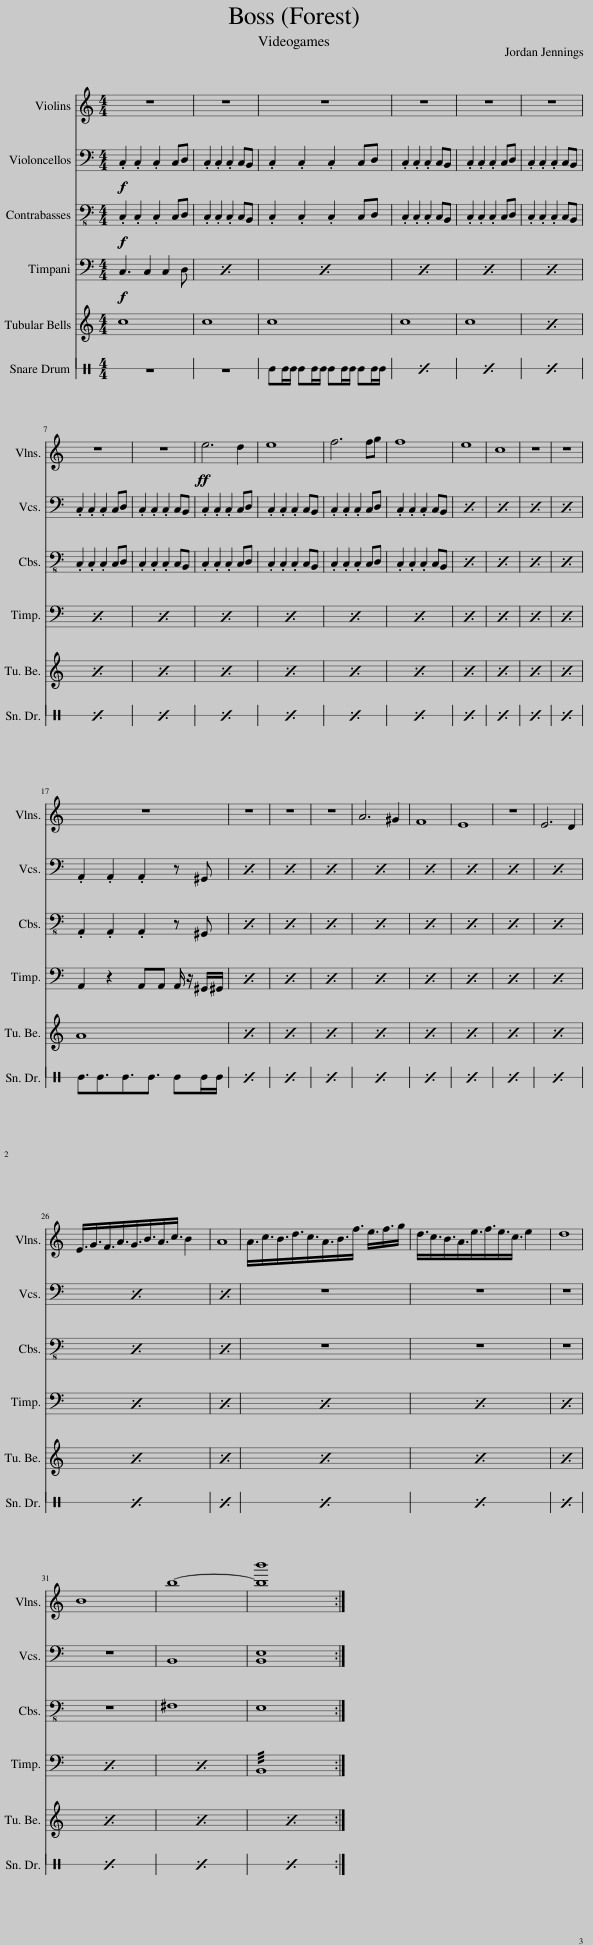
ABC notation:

X:1
%%score 1 2 3 4 5 6
L:1/8
M:4/4
I:linebreak $
K:C
V:1 treble
V:2 bass
V:3 bass-8
V:4 bass
V:5 treble
V:6 perc stafflines=1
K:none
V:1
 z8 | z8 | z8 | z8 | z8 | %5
 z8 |$ z8 | z8 |!ff! e6 d2 | e8 | %10
 f6 fg | f8 | e8 | c8 | z8 | %15
 z8 |$ z8 | z8 | z8 | z8 | %20
 A6 ^G2 | F8 | E8 | z8 | E6 D2 |$ %25
 E3/4G3/4F3/4A3/4G3/4B3/4A3/4c3/4 B2 | A8 | A3/4c3/4B3/4d3/4c3/4A3/4B3/4f3/4 e3/4f3/4g/ | d3/4c3/4B3/4A3/4e3/4f3/4e3/4c3/4 e2 | d8 |$ %30
 B8 | b8- | [bb']8 :| %33
V:2
!f! .C,2 .C,2 .C,2 C,D, | .C,2 .C,2 .C,2 C,B,, | .C,2 .C,2 .C,2 C,D, | .C,2 .C,2 .C,2 C,B,, | .C,2 .C,2 .C,2 C,D, | %5
 .C,2 .C,2 .C,2 C,B,, |$ .C,2 .C,2 .C,2 C,D, | .C,2 .C,2 .C,2 C,B,, | .C,2 .C,2 .C,2 C,D, | .C,2 .C,2 .C,2 C,B,, | %10
 .C,2 .C,2 .C,2 C,D, | .C,2 .C,2 .C,2 C,B,, | x8 | x8 | x8 | %15
 x8 |$ .A,,2 .A,,2 .A,,2 z ^G,, | x8 | x8 | x8 | %20
 x8 | x8 | x8 | x8 | x8 |$ %25
 x8 | x8 | z8 | z8 | z8 |$ %30
 z8 | B,,8 | [B,,E,]8 :| %33
V:3
!f! .C,2 .C,2 .C,2 C,D, | .C,2 .C,2 .C,2 C,B,, | .C,2 .C,2 .C,2 C,D, | .C,2 .C,2 .C,2 C,B,, | .C,2 .C,2 .C,2 C,D, | %5
 .C,2 .C,2 .C,2 C,B,, |$ .C,2 .C,2 .C,2 C,D, | .C,2 .C,2 .C,2 C,B,, | .C,2 .C,2 .C,2 C,D, | .C,2 .C,2 .C,2 C,B,, | %10
 .C,2 .C,2 .C,2 C,D, | .C,2 .C,2 .C,2 C,B,, | x8 | x8 | x8 | %15
 x8 |$ .A,,2 .A,,2 .A,,2 z ^G,, | x8 | x8 | x8 | %20
 x8 | x8 | x8 | x8 | x8 |$ %25
 x8 | x8 | z8 | z8 | z8 |$ %30
 z8 | ^F,8 | E,8 :| %33
V:4
!f! C,3 C,2 C,2 D, | x8 | x8 | x8 | x8 | %5
 x8 |$ x8 | x8 | x8 | x8 | %10
 x8 | x8 | x8 | x8 | x8 | %15
 x8 |$ A,,2 z2 A,,A,, A,,/ z/ ^G,,/^G,,/ | x8 | x8 | x8 | %20
 x8 | x8 | x8 | x8 | x8 |$ %25
 x8 | x8 | x8 | x8 | x8 |$ %30
 x8 | x8 | !///!B,,8 :| %33
V:5
 c8 | c8 | c8 | c8 | c8 | %5
 x8 |$ x8 | x8 | x8 | x8 | %10
 x8 | x8 | x8 | x8 | x8 | %15
 x8 |$ A8 | x8 | x8 | x8 | %20
 x8 | x8 | x8 | x8 | x8 |$ %25
 x8 | x8 | x8 | x8 | x8 |$ %30
 x8 | x8 | x8 :| %33
V:6
 z8 | z8 | EE/E/ EE/E/ EE/E/ EE/E/ | x8 | x8 | %5
 x8 |$ x8 | x8 | x8 | x8 | %10
 x8 | x8 | x8 | x8 | x8 | %15
 x8 |$ E3/2E3/2E3/2E3/2 EE/E/ | x8 | x8 | x8 | %20
 x8 | x8 | x8 | x8 | x8 |$ %25
 x8 | x8 | x8 | x8 | x8 |$ %30
 x8 | x8 | x8 :| %33
